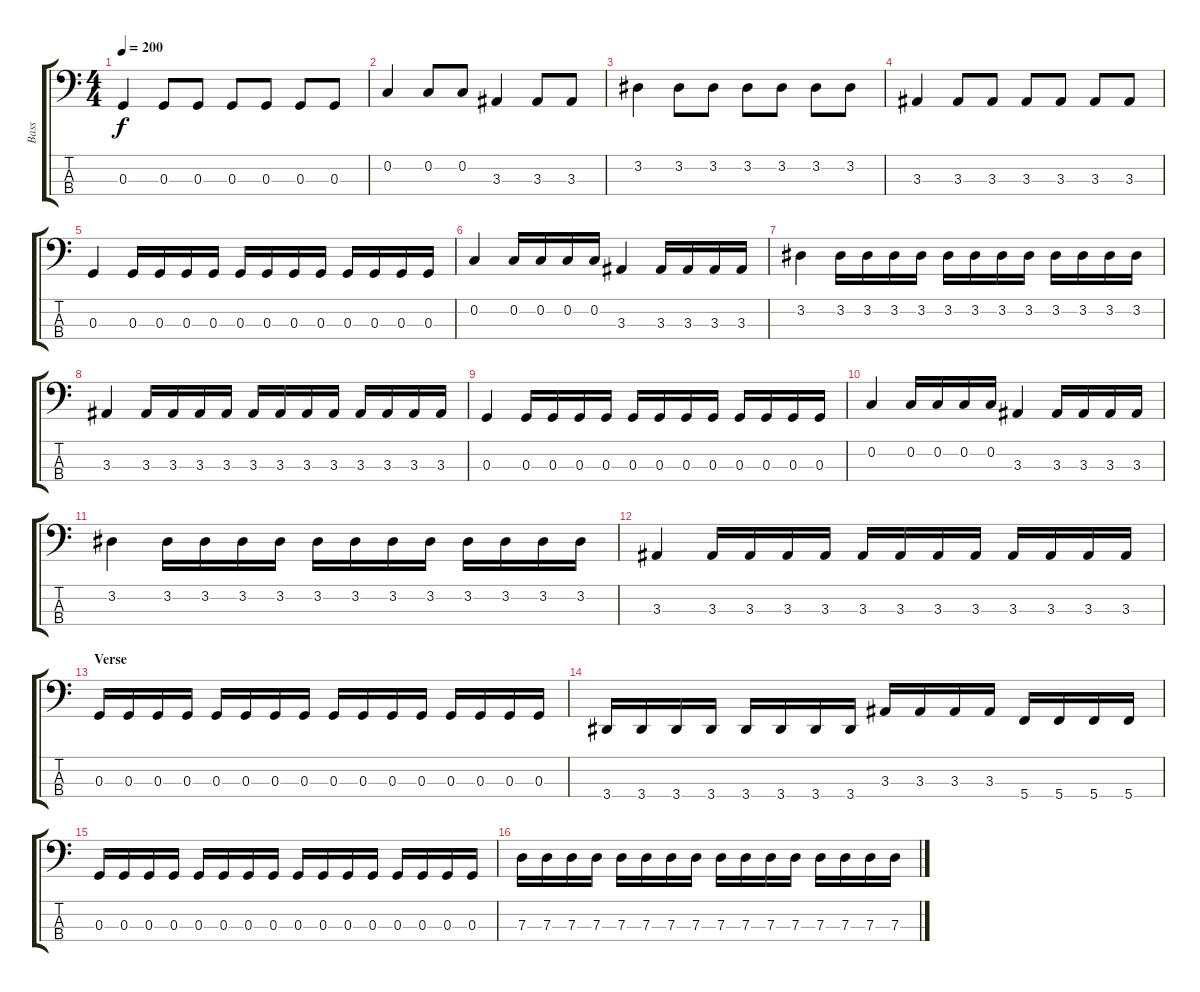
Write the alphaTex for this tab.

\track ("Bass" "Bass") {instrument electricbassfinger}
\staff {score tabs}
\tuning (F2 C2 G1 C1) {hide}
\ts (4 4)
\tempo 200
\clef f4
\ks c
0.3.4{dy f} 0.3.8 0.3.8 0.3.8 0.3.8 0.3.8 0.3.8 |
0.2.4 0.2.8 0.2.8 3.3.4 3.3.8 3.3.8 |
3.2.4 3.2.8 3.2.8 3.2.8 3.2.8 3.2.8 3.2.8 |
3.3.4 3.3.8 3.3.8 3.3.8 3.3.8 3.3.8 3.3.8 |
0.3.4 0.3.16 0.3.16 0.3.16 0.3.16 0.3.16 0.3.16 0.3.16 0.3.16 0.3.16 0.3.16 0.3.16 0.3.16 |
0.2.4 0.2.16 0.2.16 0.2.16 0.2.16 3.3.4 3.3.16 3.3.16 3.3.16 3.3.16 |
3.2.4 3.2.16 3.2.16 3.2.16 3.2.16 3.2.16 3.2.16 3.2.16 3.2.16 3.2.16 3.2.16 3.2.16 3.2.16 |
3.3.4 3.3.16 3.3.16 3.3.16 3.3.16 3.3.16 3.3.16 3.3.16 3.3.16 3.3.16 3.3.16 3.3.16 3.3.16 |
0.3.4 0.3.16 0.3.16 0.3.16 0.3.16 0.3.16 0.3.16 0.3.16 0.3.16 0.3.16 0.3.16 0.3.16 0.3.16 |
0.2.4 0.2.16 0.2.16 0.2.16 0.2.16 3.3.4 3.3.16 3.3.16 3.3.16 3.3.16 |
3.2.4 3.2.16 3.2.16 3.2.16 3.2.16 3.2.16 3.2.16 3.2.16 3.2.16 3.2.16 3.2.16 3.2.16 3.2.16 |
3.3.4 3.3.16 3.3.16 3.3.16 3.3.16 3.3.16 3.3.16 3.3.16 3.3.16 3.3.16 3.3.16 3.3.16 3.3.16 |
\section ("" "Verse")
0.3.16 0.3.16 0.3.16 0.3.16 0.3.16 0.3.16 0.3.16 0.3.16 0.3.16 0.3.16 0.3.16 0.3.16 0.3.16 0.3.16 0.3.16 0.3.16 |
3.4.16 3.4.16 3.4.16 3.4.16 3.4.16 3.4.16 3.4.16 3.4.16 3.3.16 3.3.16 3.3.16 3.3.16 5.4.16 5.4.16 5.4.16 5.4.16 |
0.3.16 0.3.16 0.3.16 0.3.16 0.3.16 0.3.16 0.3.16 0.3.16 0.3.16 0.3.16 0.3.16 0.3.16 0.3.16 0.3.16 0.3.16 0.3.16 |
7.3.16 7.3.16 7.3.16 7.3.16 7.3.16 7.3.16 7.3.16 7.3.16 7.3.16 7.3.16 7.3.16 7.3.16 7.3.16 7.3.16 7.3.16 7.3.16
